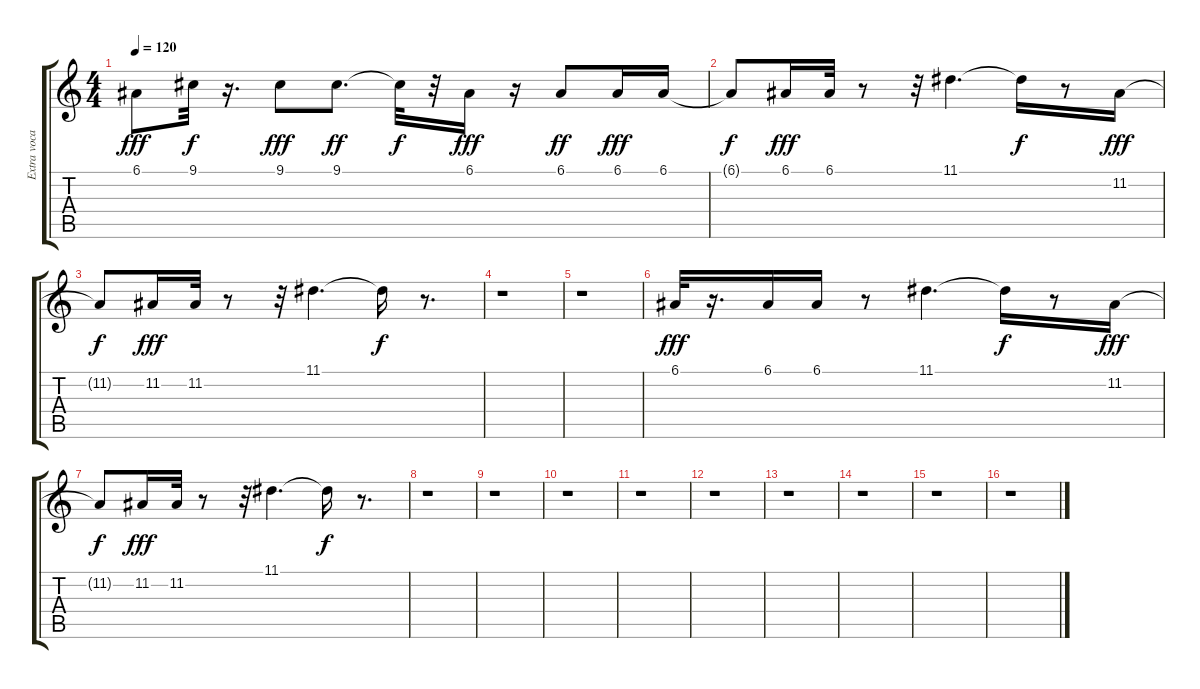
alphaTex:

\track ("Extra vocals" "Extra voca") {instrument sopranosax}
\staff {score tabs}
\tuning (E4 B3 G3 D3 A2 E2) {hide}
\ts (4 4)
\tempo 120
\clef g2
\ks c
6.1.8{dy fff} 9.1.32{dy f} r.16{d} 9.1.8{dy fff} 9.1.8{d dy ff} 9.1{t}.32{dy f} r.32 6.1.16{dy fff} r.16 6.1.8{dy ff} 6.1.16{dy fff} 6.1.16 |
6.1{t}.8{dy f} 6.1.16{dy fff} 6.1.32 r.8 r.32 11.1.4{d} 11.1{t}.16{dy f} r.8 11.2.16{dy fff} |
11.2{t}.8{dy f} 11.2.16{dy fff} 11.2.32 r.8 r.32 11.1.4{d} 11.1{t}.16{dy f} r.8{d} |
r.1 |
r.1 |
6.1.32{dy fff} r.16{d} 6.1.16 6.1.16 r.8 11.1.4{d} 11.1{t}.16{dy f} r.8 11.2.16{dy fff} |
11.2{t}.8{dy f} 11.2.16{dy fff} 11.2.32 r.8 r.32 11.1.4{d} 11.1{t}.16{dy f} r.8{d} |
r.1 |
r.1 |
r.1 |
r.1 |
r.1 |
r.1 |
r.1 |
r.1 |
r.1
